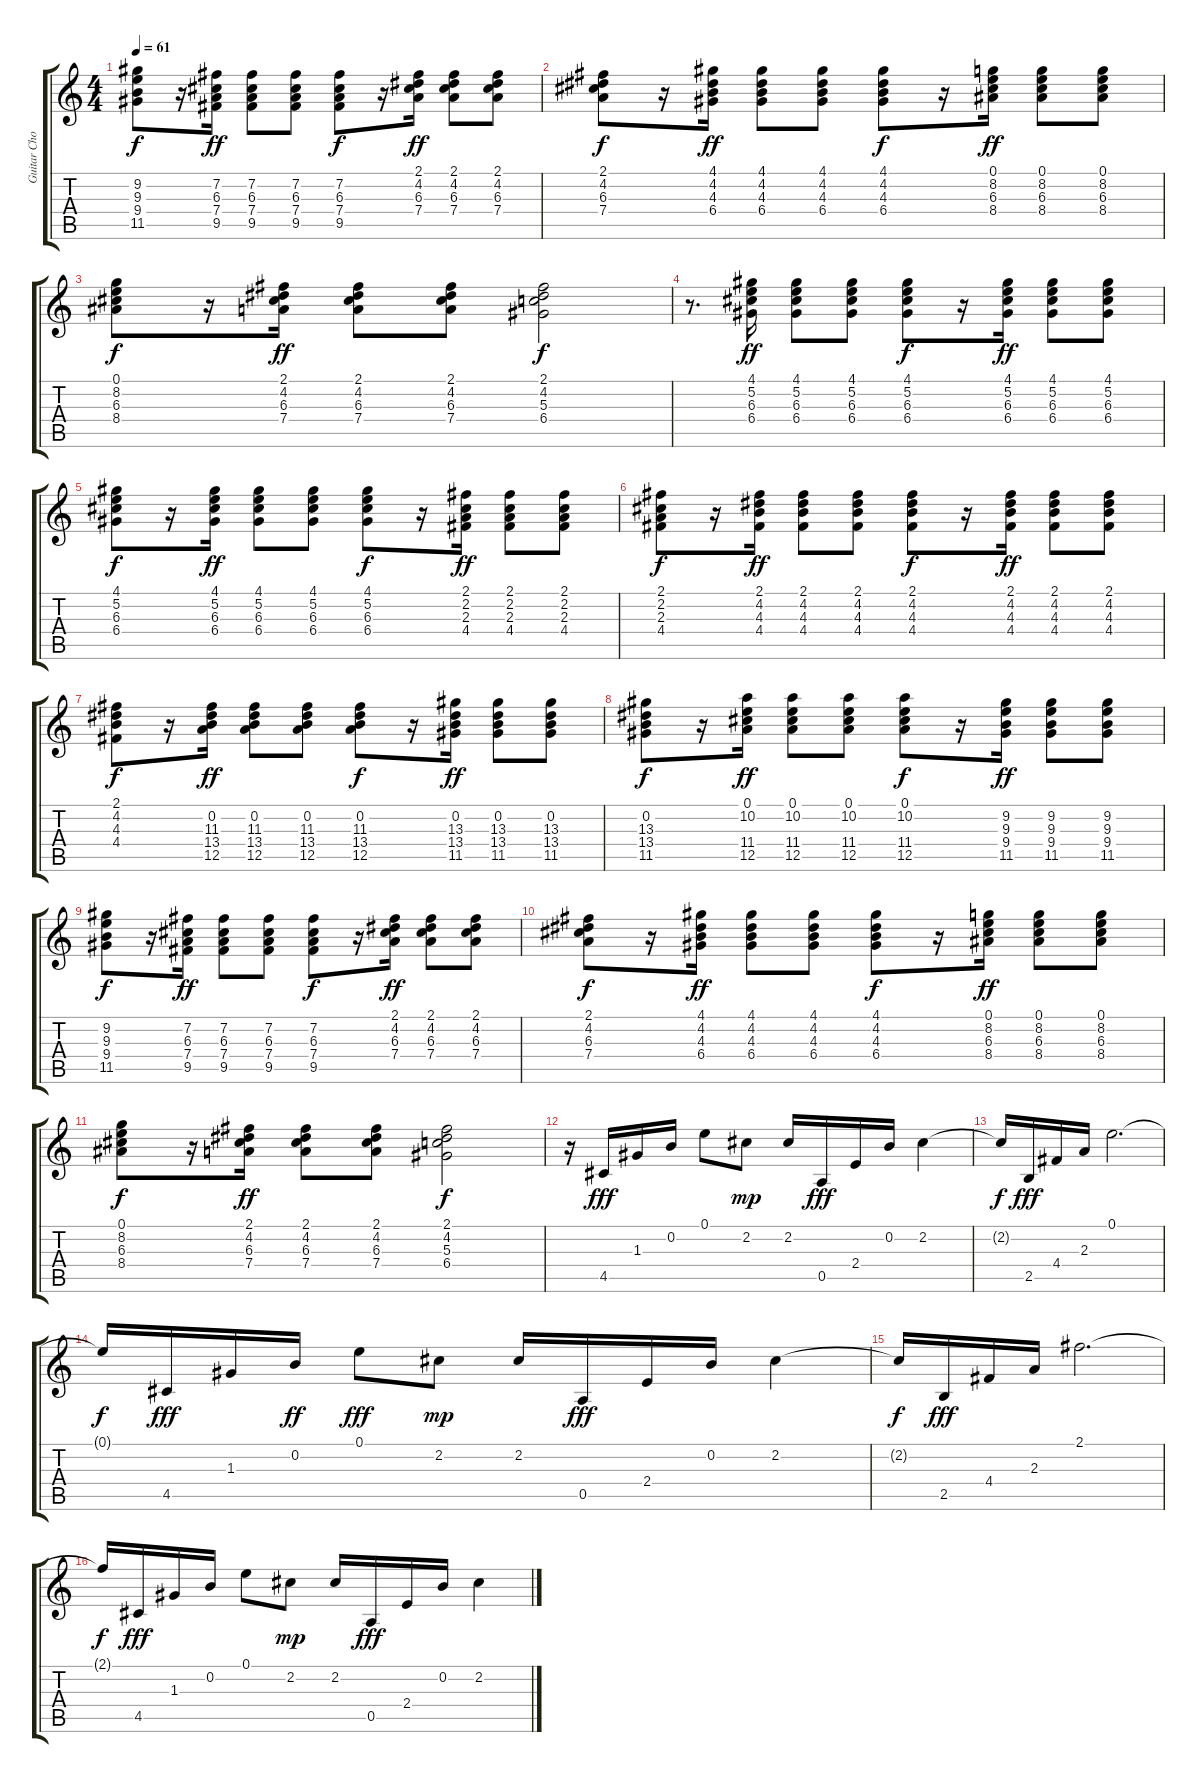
\track ("Guitar Chorus 2" "Guitar Cho") {instrument acousticguitarsteel}
\staff {score tabs}
\tuning (E4 B3 G3 D3 A2 E2) {hide}
\ts (4 4)
\tempo 61
\clef g2
\ks c
(9.2 9.3 9.4 11.5).8{dy f} r.16 (7.2 6.3 7.4 9.5).16{dy ff} (7.2 6.3 7.4 9.5).8 (7.2 6.3 7.4 9.5).8 (7.2 6.3 7.4 9.5).8{dy f} r.16 (2.1 4.2 6.3 7.4).16{dy ff} (2.1 4.2 6.3 7.4).8 (2.1 4.2 6.3 7.4).8 |
(2.1 4.2 6.3 7.4).8{dy f} r.16 (4.1 4.2 4.3 6.4).16{dy ff} (4.1 4.2 4.3 6.4).8 (4.1 4.2 4.3 6.4).8 (4.1 4.2 4.3 6.4).8{dy f} r.16 (0.1 8.2 6.3 8.4).16{dy ff} (0.1 8.2 6.3 8.4).8 (0.1 8.2 6.3 8.4).8 |
(0.1 8.2 6.3 8.4).8{dy f} r.16 (2.1 4.2 6.3 7.4).16{dy ff} (2.1 4.2 6.3 7.4).8 (2.1 4.2 6.3 7.4).8 (2.1 4.2 5.3 6.4).2{dy f} |
r.8{d} (4.1 5.2 6.3 6.4).16{dy ff} (4.1 5.2 6.3 6.4).8 (4.1 5.2 6.3 6.4).8 (4.1 5.2 6.3 6.4).8{dy f} r.16 (4.1 5.2 6.3 6.4).16{dy ff} (4.1 5.2 6.3 6.4).8 (4.1 5.2 6.3 6.4).8 |
(4.1 5.2 6.3 6.4).8{dy f} r.16 (4.1 5.2 6.3 6.4).16{dy ff} (4.1 5.2 6.3 6.4).8 (4.1 5.2 6.3 6.4).8 (4.1 5.2 6.3 6.4).8{dy f} r.16 (2.1 2.2 2.3 4.4).16{dy ff} (2.1 2.2 2.3 4.4).8 (2.1 2.2 2.3 4.4).8 |
(2.1 2.2 2.3 4.4).8{dy f} r.16 (2.1 4.2 4.3 4.4).16{dy ff} (2.1 4.2 4.3 4.4).8 (2.1 4.2 4.3 4.4).8 (2.1 4.2 4.3 4.4).8{dy f} r.16 (2.1 4.2 4.3 4.4).16{dy ff} (2.1 4.2 4.3 4.4).8 (2.1 4.2 4.3 4.4).8 |
(2.1 4.2 4.3 4.4).8{dy f} r.16 (0.2 11.3 13.4 12.5).16{dy ff} (0.2 11.3 13.4 12.5).8 (0.2 11.3 13.4 12.5).8 (0.2 11.3 13.4 12.5).8{dy f} r.16 (0.2 13.3 13.4 11.5).16{dy ff} (0.2 13.3 13.4 11.5).8 (0.2 13.3 13.4 11.5).8 |
(0.2 13.3 13.4 11.5).8{dy f} r.16 (0.1 10.2 11.4 12.5).16{dy ff} (0.1 10.2 11.4 12.5).8 (0.1 10.2 11.4 12.5).8 (0.1 10.2 11.4 12.5).8{dy f} r.16 (9.2 9.3 9.4 11.5).16{dy ff} (9.2 9.3 9.4 11.5).8 (9.2 9.3 9.4 11.5).8 |
(9.2 9.3 9.4 11.5).8{dy f} r.16 (7.2 6.3 7.4 9.5).16{dy ff} (7.2 6.3 7.4 9.5).8 (7.2 6.3 7.4 9.5).8 (7.2 6.3 7.4 9.5).8{dy f} r.16 (2.1 4.2 6.3 7.4).16{dy ff} (2.1 4.2 6.3 7.4).8 (2.1 4.2 6.3 7.4).8 |
(2.1 4.2 6.3 7.4).8{dy f} r.16 (4.1 4.2 4.3 6.4).16{dy ff} (4.1 4.2 4.3 6.4).8 (4.1 4.2 4.3 6.4).8 (4.1 4.2 4.3 6.4).8{dy f} r.16 (0.1 8.2 6.3 8.4).16{dy ff} (0.1 8.2 6.3 8.4).8 (0.1 8.2 6.3 8.4).8 |
(0.1 8.2 6.3 8.4).8{dy f} r.16 (2.1 4.2 6.3 7.4).16{dy ff} (2.1 4.2 6.3 7.4).8 (2.1 4.2 6.3 7.4).8 (2.1 4.2 5.3 6.4).2{dy f} |
r.16 4.5.16{dy fff} 1.3.16 0.2.16 0.1.8 2.2.8{dy mp} 2.2.16 0.5.16{dy fff} 2.4.16 0.2.16 2.2.4 |
2.2{t}.16{dy f} 2.5.16{dy fff} 4.4.16 2.3.16 0.1.2{d} |
0.1{t}.16{dy f} 4.5.16{dy fff} 1.3.16 0.2.16{dy ff} 0.1.8{dy fff} 2.2.8{dy mp} 2.2.16 0.5.16{dy fff} 2.4.16 0.2.16 2.2.4 |
2.2{t}.16{dy f} 2.5.16{dy fff} 4.4.16 2.3.16 2.1.2{d} |
2.1{t}.16{dy f} 4.5.16{dy fff} 1.3.16 0.2.16 0.1.8 2.2.8{dy mp} 2.2.16 0.5.16{dy fff} 2.4.16 0.2.16 2.2.4
